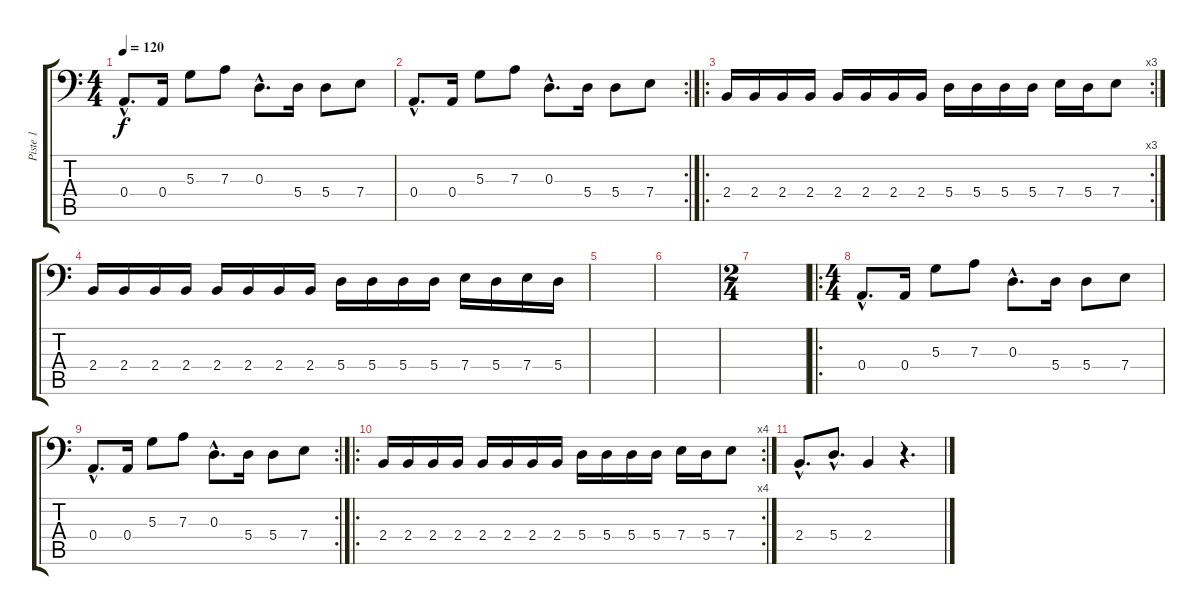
\track ("Piste 1" "Piste 1") {instrument electricbassfinger}
\staff {score tabs}
\tuning (C3 G2 D2 A1 E1 B0) {hide}
\ts (4 4)
\tempo 120
\clef f4
\ks c
0.4{hac}.8{d dy f instrument electricbassfinger} 0.4.16 5.3.8 7.3.8 0.3{hac}.8{d} 5.4.16 5.4.8 7.4.8 |
\rc 2
0.4{hac}.8{d} 0.4.16 5.3.8 7.3.8 0.3{hac}.8{d} 5.4.16 5.4.8 7.4.8 |
\ro
\rc 3
2.4.16 2.4.16 2.4.16 2.4.16 2.4.16 2.4.16 2.4.16 2.4.16 5.4.16 5.4.16 5.4.16 5.4.16 7.4.16 5.4.16 7.4.8 |
2.4.16 2.4.16 2.4.16 2.4.16 2.4.16 2.4.16 2.4.16 2.4.16 5.4.16 5.4.16 5.4.16 5.4.16 7.4.16 5.4.16 7.4.16 5.4.16 |
|
|
\ts (2 4)
|
\ro
\ts (4 4)
0.4{hac}.8{d} 0.4.16 5.3.8 7.3.8 0.3{hac}.8{d} 5.4.16 5.4.8 7.4.8 |
\rc 2
0.4{hac}.8{d} 0.4.16 5.3.8 7.3.8 0.3{hac}.8{d} 5.4.16 5.4.8 7.4.8 |
\ro
\rc 4
2.4.16 2.4.16 2.4.16 2.4.16 2.4.16 2.4.16 2.4.16 2.4.16 5.4.16 5.4.16 5.4.16 5.4.16 7.4.16 5.4.16 7.4.8 |
2.4{hac}.8{d} 5.4{hac}.8{d} 2.4.4 r.4{d}
